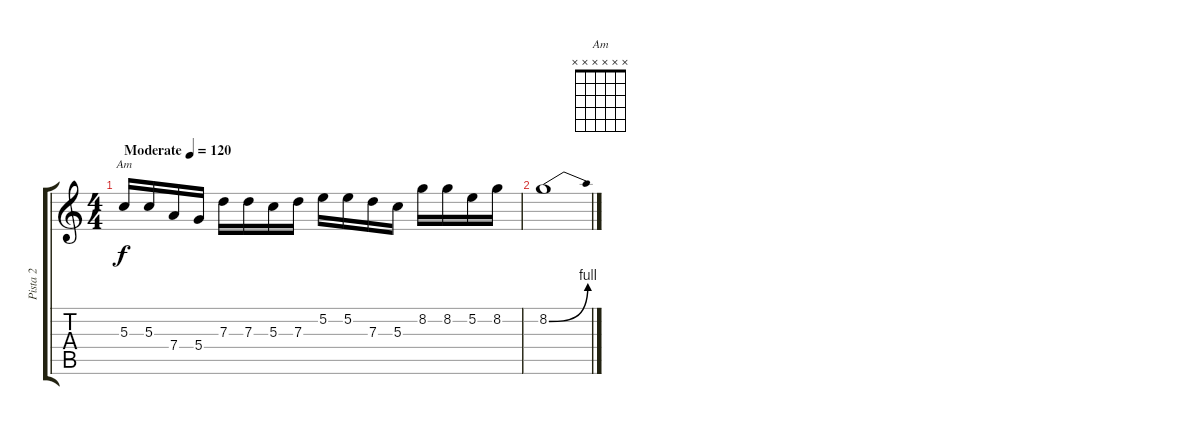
\track ("Pista 2" "Pista 2") {mute instrument distortionguitar}
\staff {score tabs}
\tuning (E4 B3 G3 D3 A2 E2) {hide}
\chord ("Am" x x x x x x)
\ts (4 4)
\tempo (120 "Moderate")
\clef g2
\ks c
5.3.16{ch "Am" dy f instrument distortionguitar} 5.3.16 7.4.16 5.4.16 7.3.16 7.3.16 5.3.16 7.3.16 5.2.16 5.2.16 7.3.16 5.3.16 8.2.16 8.2.16 5.2.16 8.2.16 |
8.2{be (bend 0 0 60 4)}.1
